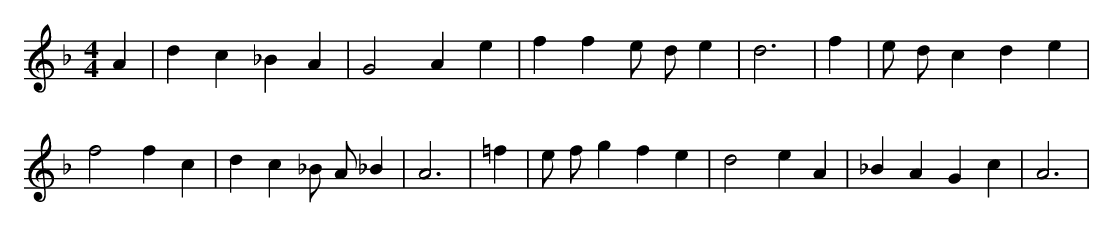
X:1
M:4/4
L:1/8
K:F
A2 | d2 c2 _B2 A2 | G4 A2 e2 | f2 f2 e d e2 | d6 | f2 | e d c2 d2 e2 | f4 f2 c2 | d2 c2 _B A _B2 | A6 | =f2 | e f g2 f2 e2 | d4 e2 A2 | _B2 A2 G2 c2 | A6 |
